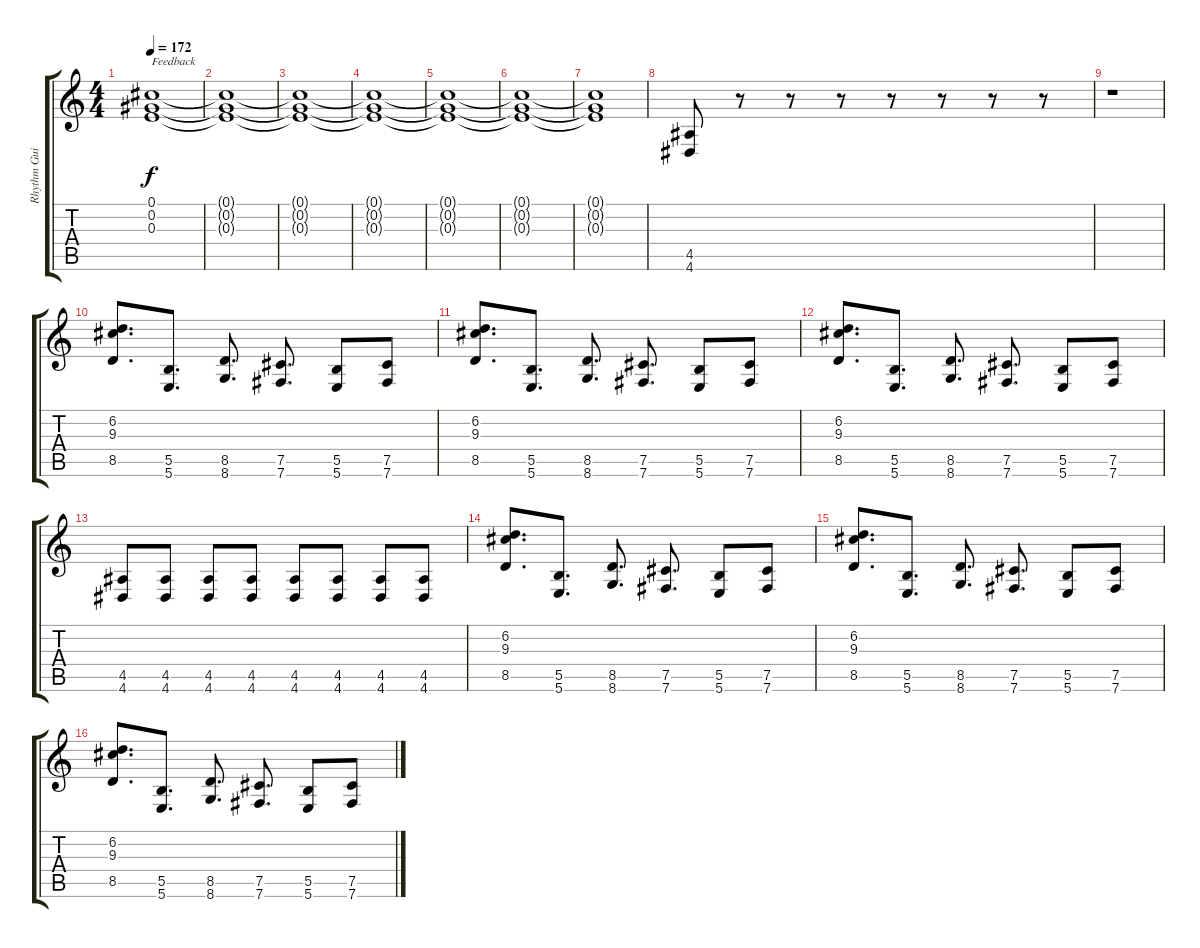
\track ("Rhythm Guitar 2" "Rhythm Gui") {instrument distortionguitar}
\staff {score tabs}
\tuning (Db4 Ab3 E3 B2 Gb2 B1) {hide}
\ts (4 4)
\tempo 172
\clef g2
\ks c
(0.1 0.2 0.3).1{txt "Feedback" dy f instrument distortionguitar} |
(0.1{t} 0.2{t} 0.3{t}).1 |
(0.1{t} 0.2{t} 0.3{t}).1 |
(0.1{t} 0.2{t} 0.3{t}).1 |
(0.1{t} 0.2{t} 0.3{t}).1 |
(0.1{t} 0.2{t} 0.3{t}).1 |
(0.1{t} 0.2{t} 0.3{t}).1 |
(4.5 4.6).8 r.8 r.8 r.8 r.8 r.8 r.8 r.8 |
r.1 |
(6.2 9.3 8.5).8{d} (5.5 5.6).8{d} (8.5 8.6).8{d} (7.5 7.6).8{d} (5.5 5.6).8 (7.5 7.6).8 |
(6.2 9.3 8.5).8{d} (5.5 5.6).8{d} (8.5 8.6).8{d} (7.5 7.6).8{d} (5.5 5.6).8 (7.5 7.6).8 |
(6.2 9.3 8.5).8{d} (5.5 5.6).8{d} (8.5 8.6).8{d} (7.5 7.6).8{d} (5.5 5.6).8 (7.5 7.6).8 |
(4.5 4.6).8 (4.5 4.6).8 (4.5 4.6).8 (4.5 4.6).8 (4.5 4.6).8 (4.5 4.6).8 (4.5 4.6).8 (4.5 4.6).8 |
(6.2 9.3 8.5).8{d} (5.5 5.6).8{d} (8.5 8.6).8{d} (7.5 7.6).8{d} (5.5 5.6).8 (7.5 7.6).8 |
(6.2 9.3 8.5).8{d} (5.5 5.6).8{d} (8.5 8.6).8{d} (7.5 7.6).8{d} (5.5 5.6).8 (7.5 7.6).8 |
(6.2 9.3 8.5).8{d} (5.5 5.6).8{d} (8.5 8.6).8{d} (7.5 7.6).8{d} (5.5 5.6).8 (7.5 7.6).8
